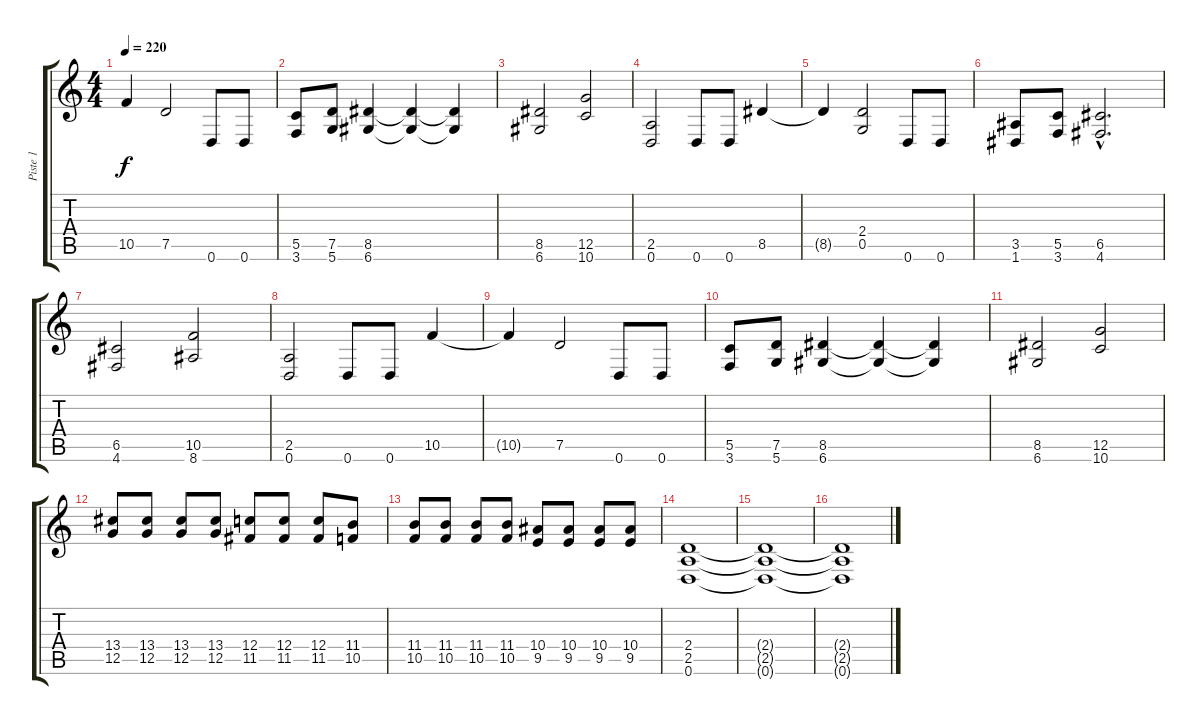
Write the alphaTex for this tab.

\track ("Piste 1" "Piste 1") {instrument distortionguitar}
\staff {score tabs}
\tuning (D4 A3 F3 C3 G2 D2) {hide}
\ts (4 4)
\tempo 220
\clef g2
\ks c
10.5{t}.4{dy f} 7.5.2 0.6.8 0.6.8 |
(5.5 3.6).8 (7.5 5.6).8 (8.5 6.6).4 (8.5{t} 6.6{t}).4 (8.5{t} 6.6{t}).4 |
(8.5 6.6).2 (12.5 10.6).2 |
(2.5 0.6).2 0.6.8 0.6.8 8.5.4 |
8.5{t}.4 (2.4 0.5).2 0.6.8 0.6.8 |
(3.5 1.6).8 (5.5 3.6).8 (6.5{hac} 4.6{hac}).2{d} |
(6.5 4.6).2 (10.5 8.6).2 |
(2.5 0.6).2 0.6.8 0.6.8 10.5.4 |
10.5{t}.4 7.5.2 0.6.8 0.6.8 |
(5.5 3.6).8 (7.5 5.6).8 (8.5 6.6).4 (8.5{t} 6.6{t}).4 (8.5{t} 6.6{t}).4 |
(8.5 6.6).2 (12.5 10.6).2 |
(13.4 12.5).8 (13.4 12.5).8 (13.4 12.5).8 (13.4 12.5).8 (12.4 11.5).8 (12.4 11.5).8 (12.4 11.5).8 (11.4 10.5).8 |
(11.4 10.5).8 (11.4 10.5).8 (11.4 10.5).8 (11.4 10.5).8 (10.4 9.5).8 (10.4 9.5).8 (10.4 9.5).8 (10.4 9.5).8 |
(2.4 2.5 0.6).1 |
(2.4{t} 2.5{t} 0.6{t}).1 |
(2.4{t} 2.5{t} 0.6{t}).1
